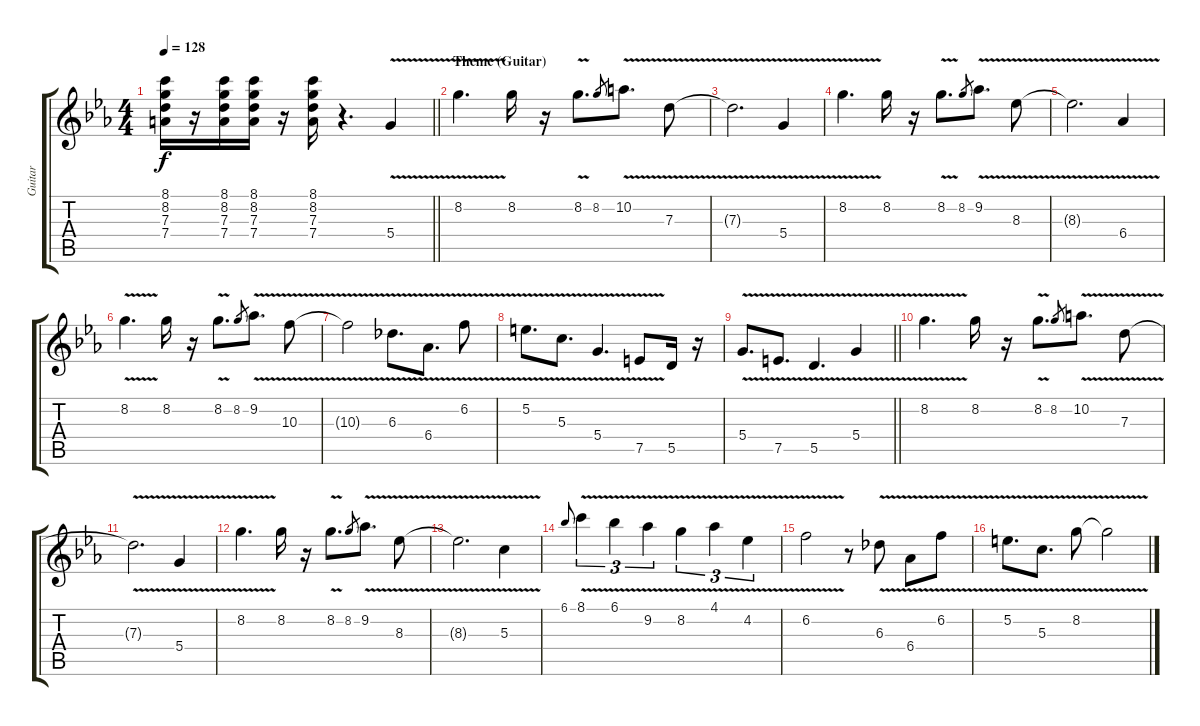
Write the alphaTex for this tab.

\track ("Guitar" "Guitar") {instrument distortionguitar}
\staff {score tabs}
\tuning (E4 B3 G3 D3 A2 E2) {hide}
\ts (4 4)
\tempo 128
\clef g2
\barLineRight lightlight
\ks cminor
(8.1 8.2 7.3 7.4).16{dy f} r.16 (8.1 8.2 7.3 7.4).16 (8.1 8.2 7.3 7.4).16 r.16 (8.1 8.2 7.3 7.4).16 r.4{d} 5.4{v}.4{volume 14 instrument overdrivenguitar} |
\section ("" "Theme (Guitar)")
8.2{v}.4{d} 8.2.16 r.16 8.2{v}.8{d} 8.2.8{gr} 10.2{v}.8{d} 7.3{v}.8 |
7.3{t}.2{d} 5.4{v}.4 |
8.2{v}.4{d} 8.2.16 r.16 8.2{v}.8{d} 8.2.8{gr} 9.2{v}.8{d} 8.3{v}.8 |
8.3{t}.2{d} 6.4{v}.4 |
8.2{v}.4{d} 8.2.16 r.16 8.2{v}.8{d} 8.2.8{gr} 9.2{v}.8{d} 10.3{v}.8 |
10.3{t}.2 6.3{v}.8{d} 6.4{v}.8{d} 6.2{v}.8 |
5.2{v}.8{d} 5.3{v}.8{d} 5.4{v}.4{d} 7.5{v}.8 5.5.16 r.16 |
\barLineRight lightlight
5.4{v}.8{d} 7.5{v}.8{d} 5.5{v}.4{d} 5.4{v}.4 |
8.2{v}.4{d} 8.2.16 r.16 8.2{v}.8{d} 8.2.8{gr} 10.2{v}.8{d} 7.3{v}.8 |
7.3{t}.2{d} 5.4{v}.4 |
8.2{v}.4{d} 8.2.16 r.16 8.2{v}.8{d} 8.2.8{gr} 9.2{v}.8{d} 8.3{v}.8 |
8.3{t}.2{d} 5.3{v}.4 |
6.1.8{gr onbeat} 8.1{v}.4{tu (3 2)} 6.1{v}.4{tu (3 2)} 9.2{v}.4{tu (3 2)} 8.2{v}.4{tu (3 2)} 4.1{v}.4{tu (3 2)} 4.2{v}.4{tu (3 2)} |
6.2{v}.2 r.8 6.3{v}.8 6.4{v}.8 6.2{v}.8 |
5.2{v}.8{d} 5.3{v}.8{d} 8.2{v}.8 8.2{v t}.2
